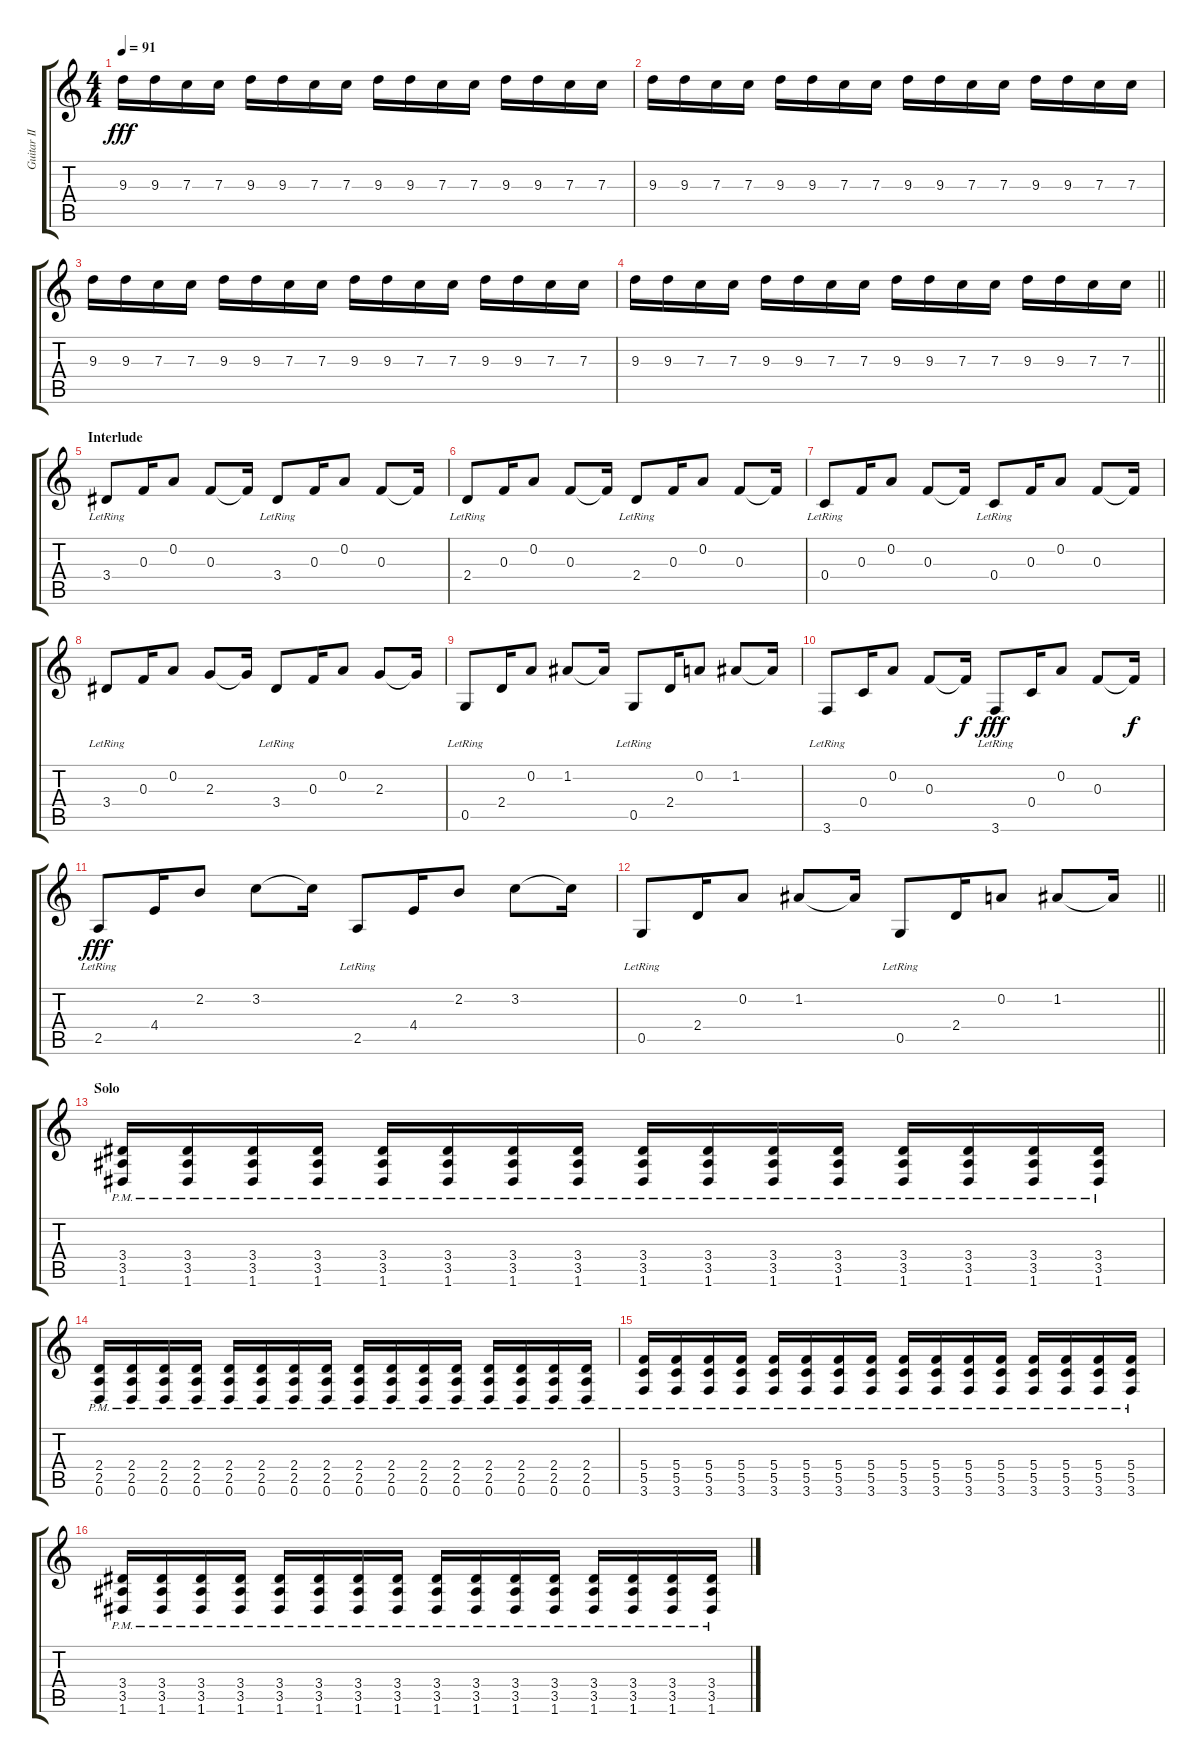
\track ("Guitar II" "Guitar II") {instrument distortionguitar}
\staff {score tabs}
\tuning (D4 A3 F3 C3 G2 D2) {hide}
\ts (4 4)
\tempo 91
\clef g2
\ks c
9.3.16{dy fff} 9.3.16 7.3.16 7.3.16 9.3.16 9.3.16 7.3.16 7.3.16 9.3.16 9.3.16 7.3.16 7.3.16 9.3.16 9.3.16 7.3.16 7.3.16 |
9.3.16 9.3.16 7.3.16 7.3.16 9.3.16 9.3.16 7.3.16 7.3.16 9.3.16 9.3.16 7.3.16 7.3.16 9.3.16 9.3.16 7.3.16 7.3.16 |
9.3.16 9.3.16 7.3.16 7.3.16 9.3.16 9.3.16 7.3.16 7.3.16 9.3.16 9.3.16 7.3.16 7.3.16 9.3.16 9.3.16 7.3.16 7.3.16 |
\barLineRight lightlight
9.3.16 9.3.16 7.3.16 7.3.16 9.3.16 9.3.16 7.3.16 7.3.16 9.3.16 9.3.16 7.3.16 7.3.16 9.3.16 9.3.16 7.3.16 7.3.16 |
\section ("" "Interlude")
3.4{lr}.8 0.3.16 0.2.8 0.3.8 0.3{t}.16 3.4{lr}.8 0.3.16 0.2.8 0.3.8 0.3{t}.16 |
2.4{lr}.8 0.3.16 0.2.8 0.3.8 0.3{t}.16 2.4{lr}.8 0.3.16 0.2.8 0.3.8 0.3{t}.16 |
0.4{lr}.8 0.3.16 0.2.8 0.3.8 0.3{t}.16 0.4{lr}.8 0.3.16 0.2.8 0.3.8 0.3{t}.16 |
3.4{lr}.8 0.3.16 0.2.8 2.3.8 2.3{t}.16 3.4{lr}.8 0.3.16 0.2.8 2.3.8 2.3{t}.16 |
0.5{lr}.8 2.4.16 0.2.8 1.2.8 1.2{t}.16 0.5{lr}.8 2.4.16 0.2.8 1.2.8 1.2{t}.16 |
3.6{lr}.8 0.4.16 0.2.8 0.3.8 0.3{t}.16{dy f} 3.6{lr}.8{dy fff} 0.4.16 0.2.8 0.3.8 0.3{t}.16{dy f} |
2.5{lr}.8{dy fff} 4.4.16 2.2.8 3.2.8 3.2{t}.16 2.5{lr}.8 4.4.16 2.2.8 3.2.8 3.2{t}.16 |
\barLineRight lightlight
0.5{lr}.8 2.4.16 0.2.8 1.2.8 1.2{t}.16 0.5{lr}.8 2.4.16 0.2.8 1.2.8 1.2{t}.16 |
\section ("" "Solo")
(3.4{pm} 3.5{pm} 1.6{pm}).16 (3.4{pm} 3.5{pm} 1.6{pm}).16 (3.4{pm} 3.5{pm} 1.6{pm}).16 (3.4{pm} 3.5{pm} 1.6{pm}).16 (3.4{pm} 3.5{pm} 1.6{pm}).16 (3.4{pm} 3.5{pm} 1.6{pm}).16 (3.4{pm} 3.5{pm} 1.6{pm}).16 (3.4{pm} 3.5{pm} 1.6{pm}).16 (3.4{pm} 3.5{pm} 1.6{pm}).16 (3.4{pm} 3.5{pm} 1.6{pm}).16 (3.4{pm} 3.5{pm} 1.6{pm}).16 (3.4{pm} 3.5{pm} 1.6{pm}).16 (3.4{pm} 3.5{pm} 1.6{pm}).16 (3.4{pm} 3.5{pm} 1.6{pm}).16 (3.4{pm} 3.5{pm} 1.6{pm}).16 (3.4{pm} 3.5{pm} 1.6{pm}).16 |
(2.4{pm} 2.5{pm} 0.6{pm}).16 (2.4{pm} 2.5{pm} 0.6{pm}).16 (2.4{pm} 2.5{pm} 0.6{pm}).16 (2.4{pm} 2.5{pm} 0.6{pm}).16 (2.4{pm} 2.5{pm} 0.6{pm}).16 (2.4{pm} 2.5{pm} 0.6{pm}).16 (2.4{pm} 2.5{pm} 0.6{pm}).16 (2.4{pm} 2.5{pm} 0.6{pm}).16 (2.4{pm} 2.5{pm} 0.6{pm}).16 (2.4{pm} 2.5{pm} 0.6{pm}).16 (2.4{pm} 2.5{pm} 0.6{pm}).16 (2.4{pm} 2.5{pm} 0.6{pm}).16 (2.4{pm} 2.5{pm} 0.6{pm}).16 (2.4{pm} 2.5{pm} 0.6{pm}).16 (2.4{pm} 2.5{pm} 0.6{pm}).16 (2.4{pm} 2.5{pm} 0.6{pm}).16 |
(5.4{pm} 5.5{pm} 3.6{pm}).16 (5.4{pm} 5.5{pm} 3.6{pm}).16 (5.4{pm} 5.5{pm} 3.6{pm}).16 (5.4{pm} 5.5{pm} 3.6{pm}).16 (5.4{pm} 5.5{pm} 3.6{pm}).16 (5.4{pm} 5.5{pm} 3.6{pm}).16 (5.4{pm} 5.5{pm} 3.6{pm}).16 (5.4{pm} 5.5{pm} 3.6{pm}).16 (5.4{pm} 5.5{pm} 3.6{pm}).16 (5.4{pm} 5.5{pm} 3.6{pm}).16 (5.4{pm} 5.5{pm} 3.6{pm}).16 (5.4{pm} 5.5{pm} 3.6{pm}).16 (5.4{pm} 5.5{pm} 3.6{pm}).16 (5.4{pm} 5.5{pm} 3.6{pm}).16 (5.4{pm} 5.5{pm} 3.6{pm}).16 (5.4{pm} 5.5{pm} 3.6{pm}).16 |
(3.4{pm} 3.5{pm} 1.6{pm}).16 (3.4{pm} 3.5{pm} 1.6{pm}).16 (3.4{pm} 3.5{pm} 1.6{pm}).16 (3.4{pm} 3.5{pm} 1.6{pm}).16 (3.4{pm} 3.5{pm} 1.6{pm}).16 (3.4{pm} 3.5{pm} 1.6{pm}).16 (3.4{pm} 3.5{pm} 1.6{pm}).16 (3.4{pm} 3.5{pm} 1.6{pm}).16 (3.4{pm} 3.5{pm} 1.6{pm}).16 (3.4{pm} 3.5{pm} 1.6{pm}).16 (3.4{pm} 3.5{pm} 1.6{pm}).16 (3.4{pm} 3.5{pm} 1.6{pm}).16 (3.4{pm} 3.5{pm} 1.6{pm}).16 (3.4{pm} 3.5{pm} 1.6{pm}).16 (3.4{pm} 3.5{pm} 1.6{pm}).16 (3.4{pm} 3.5{pm} 1.6{pm}).16
